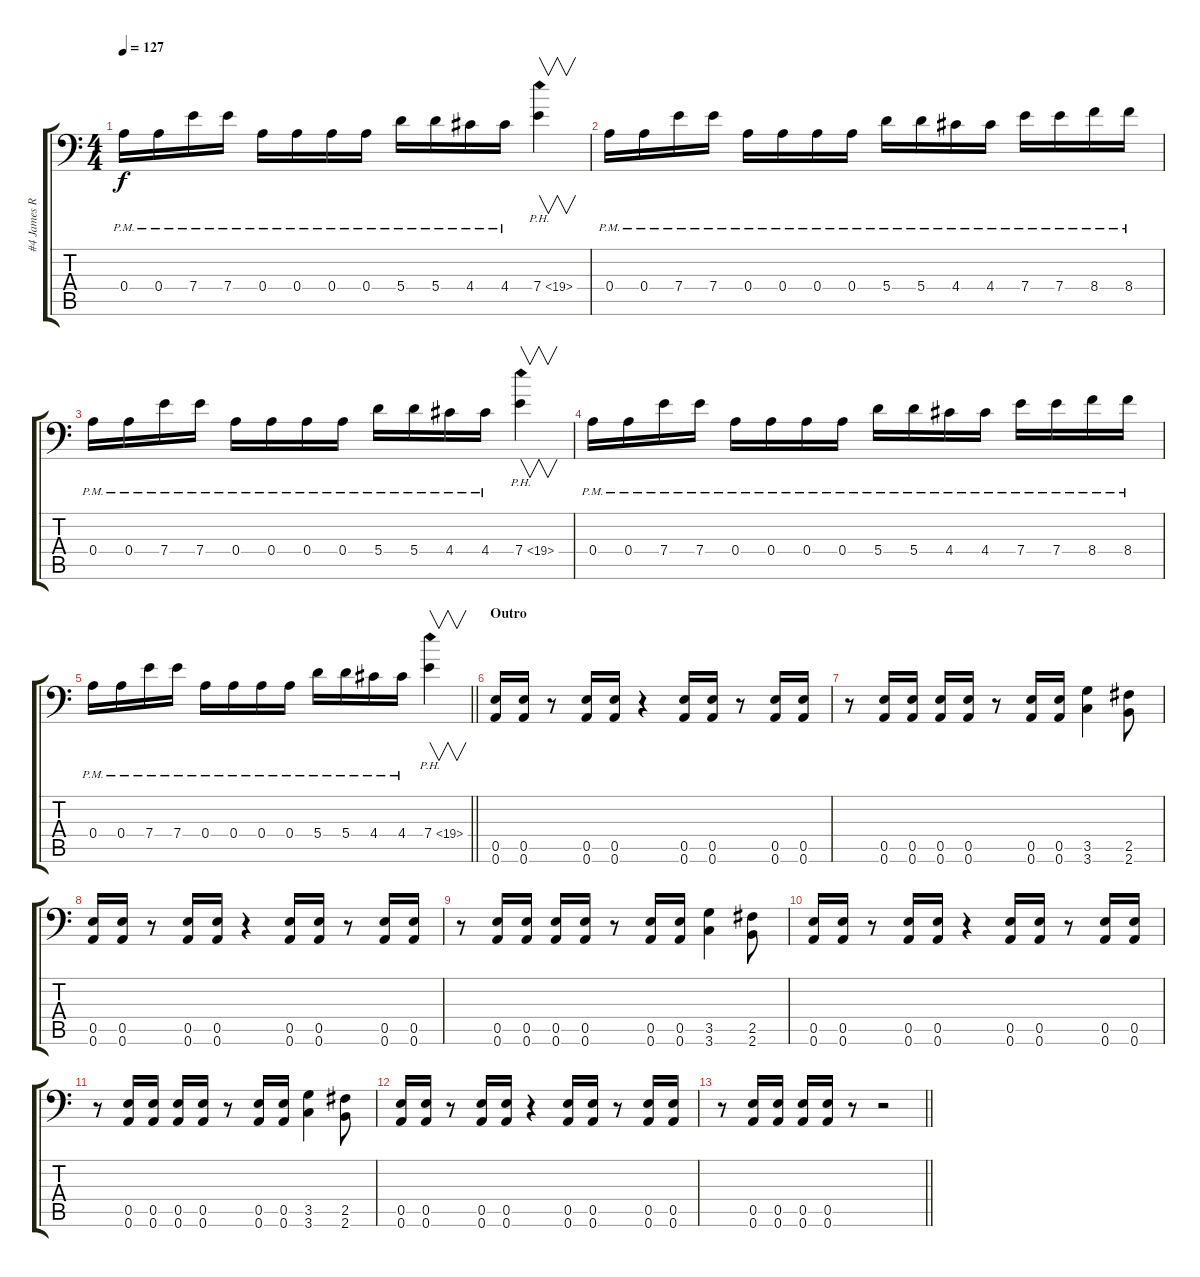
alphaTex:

\track ("#4 James Root" "#4 James R") {instrument distortionguitar}
\staff {score tabs}
\tuning (B3 Gb3 D3 A2 E2 A1) {hide}
\ts (4 4)
\tempo 127
\clef f4
\ks c
0.4{pm}.16{dy f} 0.4{pm}.16 7.4{pm}.16 7.4{pm}.16 0.4{pm}.16 0.4{pm}.16 0.4{pm}.16 0.4{pm}.16 5.4{pm}.16 5.4{pm}.16 4.4{pm}.16 4.4{pm}.16 7.4{ph 12}.4{v} |
0.4{pm}.16 0.4{pm}.16 7.4{pm}.16 7.4{pm}.16 0.4{pm}.16 0.4{pm}.16 0.4{pm}.16 0.4{pm}.16 5.4{pm}.16 5.4{pm}.16 4.4{pm}.16 4.4{pm}.16 7.4{pm}.16 7.4{pm}.16 8.4{pm}.16 8.4{pm}.16 |
0.4{pm}.16 0.4{pm}.16 7.4{pm}.16 7.4{pm}.16 0.4{pm}.16 0.4{pm}.16 0.4{pm}.16 0.4{pm}.16 5.4{pm}.16 5.4{pm}.16 4.4{pm}.16 4.4{pm}.16 7.4{ph 12}.4{v} |
0.4{pm}.16 0.4{pm}.16 7.4{pm}.16 7.4{pm}.16 0.4{pm}.16 0.4{pm}.16 0.4{pm}.16 0.4{pm}.16 5.4{pm}.16 5.4{pm}.16 4.4{pm}.16 4.4{pm}.16 7.4{pm}.16 7.4{pm}.16 8.4{pm}.16 8.4{pm}.16 |
\barLineRight lightlight
0.4{pm}.16 0.4{pm}.16 7.4{pm}.16 7.4{pm}.16 0.4{pm}.16 0.4{pm}.16 0.4{pm}.16 0.4{pm}.16 5.4{pm}.16 5.4{pm}.16 4.4{pm}.16 4.4{pm}.16 7.4{ph 12}.4{v} |
\section ("" "Outro")
(0.5 0.6).16 (0.5 0.6).16 r.8 (0.5 0.6).16 (0.5 0.6).16 r.4 (0.5 0.6).16 (0.5 0.6).16 r.8 (0.5 0.6).16 (0.5 0.6).16 |
r.8 (0.5 0.6).16 (0.5 0.6).16 (0.5 0.6).16 (0.5 0.6).16 r.8 (0.5 0.6).16 (0.5 0.6).16 (3.5 3.6).4 (2.5 2.6).8 |
(0.5 0.6).16 (0.5 0.6).16 r.8 (0.5 0.6).16 (0.5 0.6).16 r.4 (0.5 0.6).16 (0.5 0.6).16 r.8 (0.5 0.6).16 (0.5 0.6).16 |
r.8 (0.5 0.6).16 (0.5 0.6).16 (0.5 0.6).16 (0.5 0.6).16 r.8 (0.5 0.6).16 (0.5 0.6).16 (3.5 3.6).4 (2.5 2.6).8 |
(0.5 0.6).16 (0.5 0.6).16 r.8 (0.5 0.6).16 (0.5 0.6).16 r.4 (0.5 0.6).16 (0.5 0.6).16 r.8 (0.5 0.6).16 (0.5 0.6).16 |
r.8 (0.5 0.6).16 (0.5 0.6).16 (0.5 0.6).16 (0.5 0.6).16 r.8 (0.5 0.6).16 (0.5 0.6).16 (3.5 3.6).4 (2.5 2.6).8 |
(0.5 0.6).16 (0.5 0.6).16 r.8 (0.5 0.6).16 (0.5 0.6).16 r.4 (0.5 0.6).16 (0.5 0.6).16 r.8 (0.5 0.6).16 (0.5 0.6).16 |
\barLineRight lightlight
r.8 (0.5 0.6).16 (0.5 0.6).16 (0.5 0.6).16 (0.5 0.6).16 r.8 r.2
